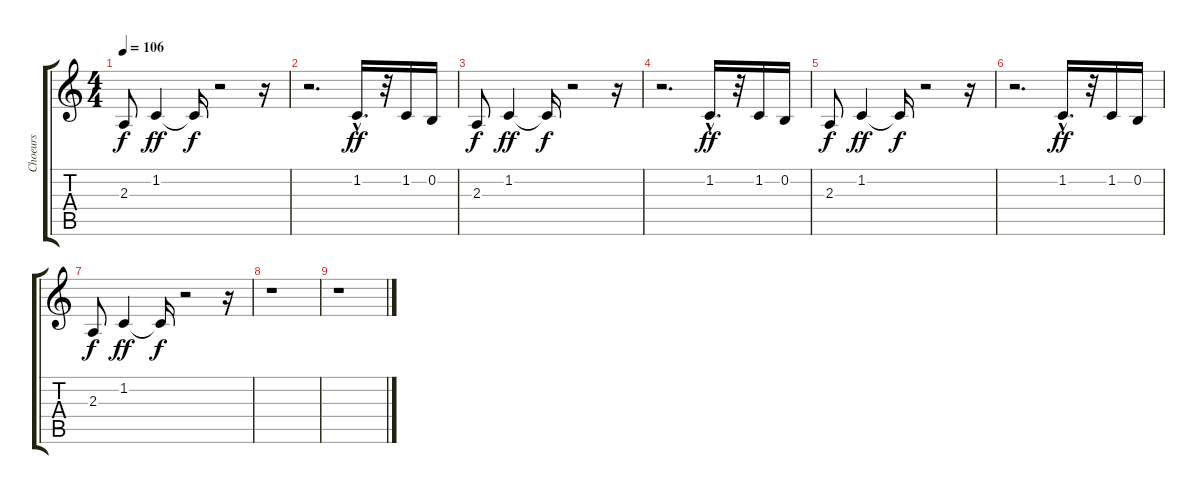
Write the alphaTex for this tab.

\track ("Choeurs" "Choeurs") {instrument choiraahs}
\staff {score tabs}
\tuning (E4 B3 G3 D3 A2 E2) {hide}
\ts (4 4)
\tempo 106
\clef g2
\ks c
2.3.8{dy f} 1.2.4{dy ff} 1.2{t}.16{dy f} r.2 r.16 |
r.2{d} 1.2{hac}.16{d dy ff} r.32 1.2.16 0.2.16 |
2.3.8{dy f} 1.2.4{dy ff} 1.2{t}.16{dy f} r.2 r.16 |
r.2{d} 1.2{hac}.16{d dy ff} r.32 1.2.16 0.2.16 |
2.3.8{dy f} 1.2.4{dy ff} 1.2{t}.16{dy f} r.2 r.16 |
r.2{d} 1.2{hac}.16{d dy ff} r.32 1.2.16 0.2.16 |
2.3.8{dy f} 1.2.4{dy ff} 1.2{t}.16{dy f} r.2 r.16 |
r.1 |
r.1
